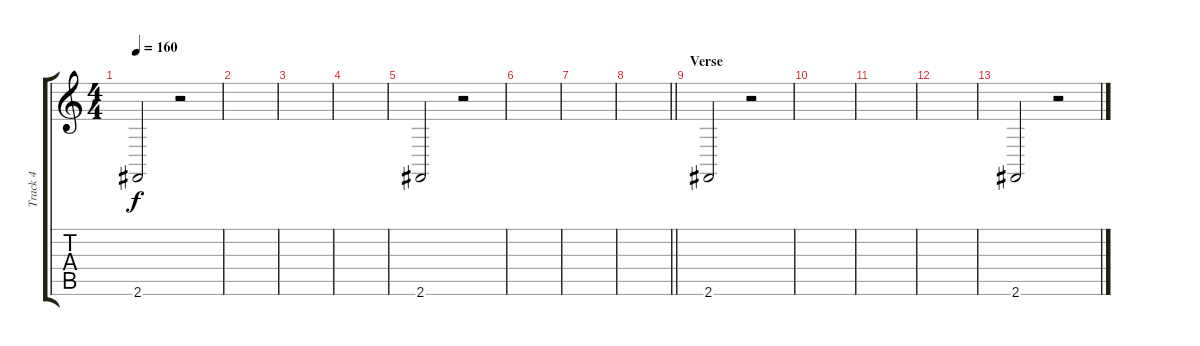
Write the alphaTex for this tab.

\track ("Track 4" "Track 4") {instrument synthstrings1}
\staff {score tabs}
\tuning (E4 B3 G3 D3 A2 E2) {hide}
\ts (4 4)
\tempo 160
\clef g2
\ks c
2.6.2{dy f} r.2 |
|
|
|
2.6.2 r.2 |
|
|
\barLineRight lightlight
|
\section ("" "Verse")
2.6.2 r.2 |
|
|
|
2.6.2 r.2
